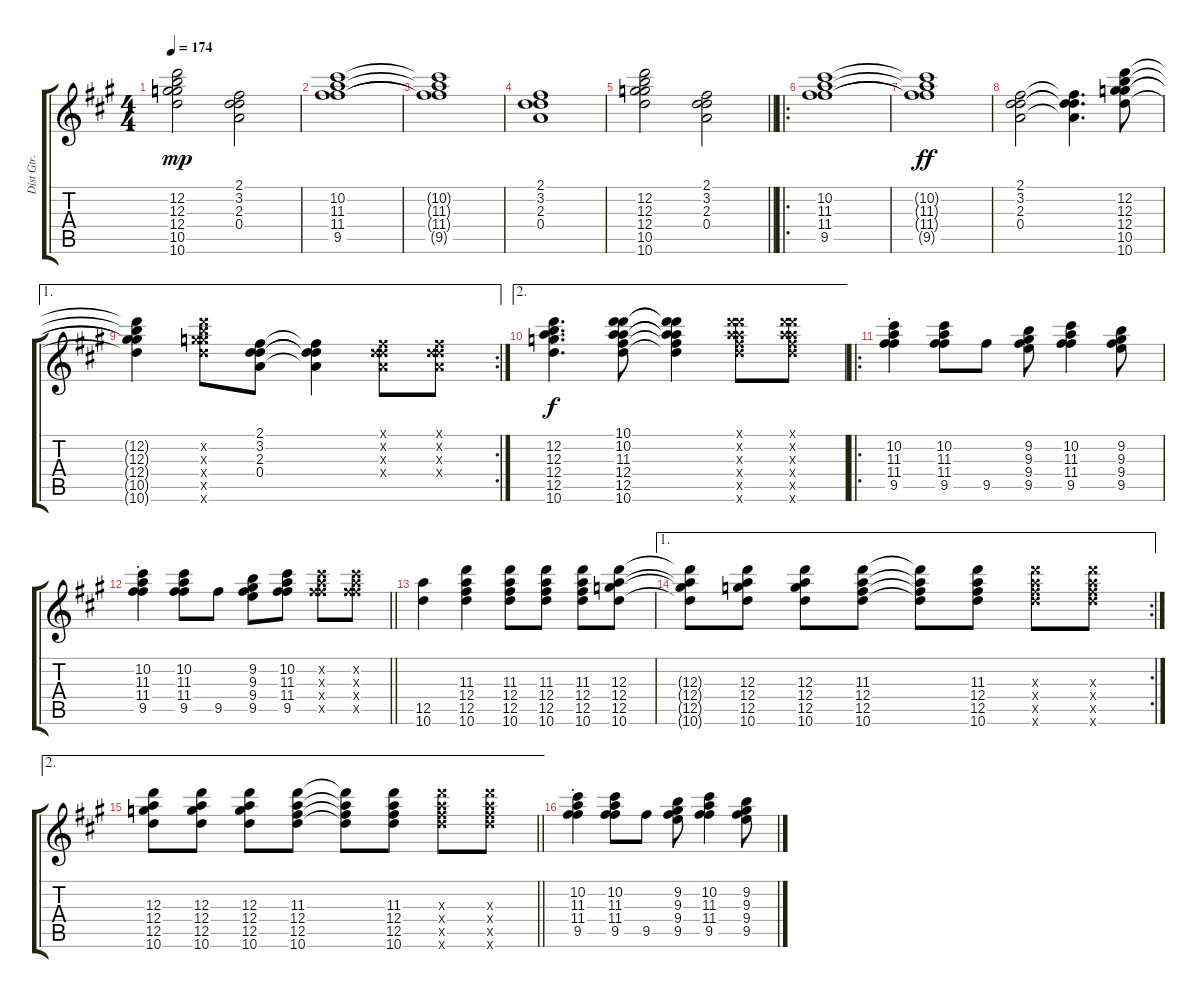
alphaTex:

\track ("Dist Gtr." "Dist Gtr.") {instrument distortionguitar}
\staff {score tabs}
\tuning (E4 B3 G3 D4 A3 E3) {hide}
\ts (4 4)
\tempo 174
\clef g2
\ks a
(12.2 12.3 12.4 10.5 10.6).2{dy mp} (2.1 3.2 2.3 0.4).2 |
(10.2 11.3 11.4 9.5).1 |
(10.2{t} 11.3{t} 11.4{t} 9.5{t}).1 |
(2.1 3.2 2.3 0.4).1 |
\barLineRight lightlight
(12.2 12.3 12.4 10.5 10.6).2 (2.1 3.2 2.3 0.4).2 |
\ro
(10.2 11.3 11.4 9.5).1 |
(10.2{t} 11.3{t} 11.4{t} 9.5{t}).1{dy ff} |
(2.1 3.2 2.3 0.4).2 (2.1{t} 3.2{t} 2.3{t} 0.4{t}).4{d} (12.2 12.3 12.4 10.5 10.6).8 |
\ae 1
\rc 2
(12.2{t} 12.3{t} 12.4{t} 10.5{t} 10.6{t}).4 (12.2{x} 12.3{x} 12.4{x} 10.5{x} 10.6{x}).8 (2.1 3.2 2.3 0.4).8 (2.1{t} 3.2{t} 2.3{t} 0.4{t}).4 (2.1{x} 3.2{x} 2.3{x} 0.4{x}).8 (2.1{x} 3.2{x} 2.3{x} 0.4{x}).8 |
\ae 2
(12.2 12.3 12.4 12.5 10.6).4{d dy f} (10.1 10.2 11.3 12.4 12.5 10.6).8 (10.1{t} 10.2{t} 11.3{t} 12.4{t} 12.5{t} 10.6{t}).4 (10.1{x} 10.2{x} 11.3{x} 12.4{x} 12.5{x} 10.6{x}).8 (10.1{x} 10.2{x} 11.3{x} 12.4{x} 12.5{x} 10.6{x}).8 |
\ro
(10.2{st} 11.3{st} 11.4{st} 9.5{st}).4 (10.2 11.3 11.4 9.5).8 9.5.8 (9.2 9.3 9.4 9.5).8 (10.2 11.3 11.4 9.5).4 (9.2 9.3 9.4 9.5).8 |
\barLineRight lightlight
(10.2{st} 11.3{st} 11.4{st} 9.5{st}).4 (10.2 11.3 11.4 9.5).8 9.5.8 (9.2 9.3 9.4 9.5).8 (10.2 11.3 11.4 9.5).8 (10.2{x} 11.3{x} 11.4{x} 9.5{x}).8 (10.2{x} 11.3{x} 11.4{x} 9.5{x}).8 |
(12.5 10.6).4 (11.3 12.4 12.5 10.6).4 (11.3 12.4 12.5 10.6).8 (11.3 12.4 12.5 10.6).8 (11.3 12.4 12.5 10.6).8 (12.3 12.4 12.5 10.6).8 |
\ae 1
\rc 2
(12.3{t} 12.4{t} 12.5{t} 10.6{t}).8 (12.3 12.4 12.5 10.6).8 (12.3 12.4 12.5 10.6).8 (11.3 12.4 12.5 10.6).8 (11.3{t} 12.4{t} 12.5{t} 10.6{t}).8 (11.3 12.4 12.5 10.6).8 (11.3{x} 12.4{x} 12.5{x} 10.6{x}).8 (11.3{x} 12.4{x} 12.5{x} 10.6{x}).8 |
\ae 2
\barLineRight lightlight
(12.3 12.4 12.5 10.6).8 (12.3 12.4 12.5 10.6).8 (12.3 12.4 12.5 10.6).8 (11.3 12.4 12.5 10.6).8 (11.3{t} 12.4{t} 12.5{t} 10.6{t}).8 (11.3 12.4 12.5 10.6).8 (11.3{x} 12.4{x} 12.5{x} 10.6{x}).8 (11.3{x} 12.4{x} 12.5{x} 10.6{x}).8 |
(10.2{st} 11.3{st} 11.4{st} 9.5{st}).4 (10.2 11.3 11.4 9.5).8 9.5.8 (9.2 9.3 9.4 9.5).8 (10.2 11.3 11.4 9.5).4 (9.2 9.3 9.4 9.5).8
